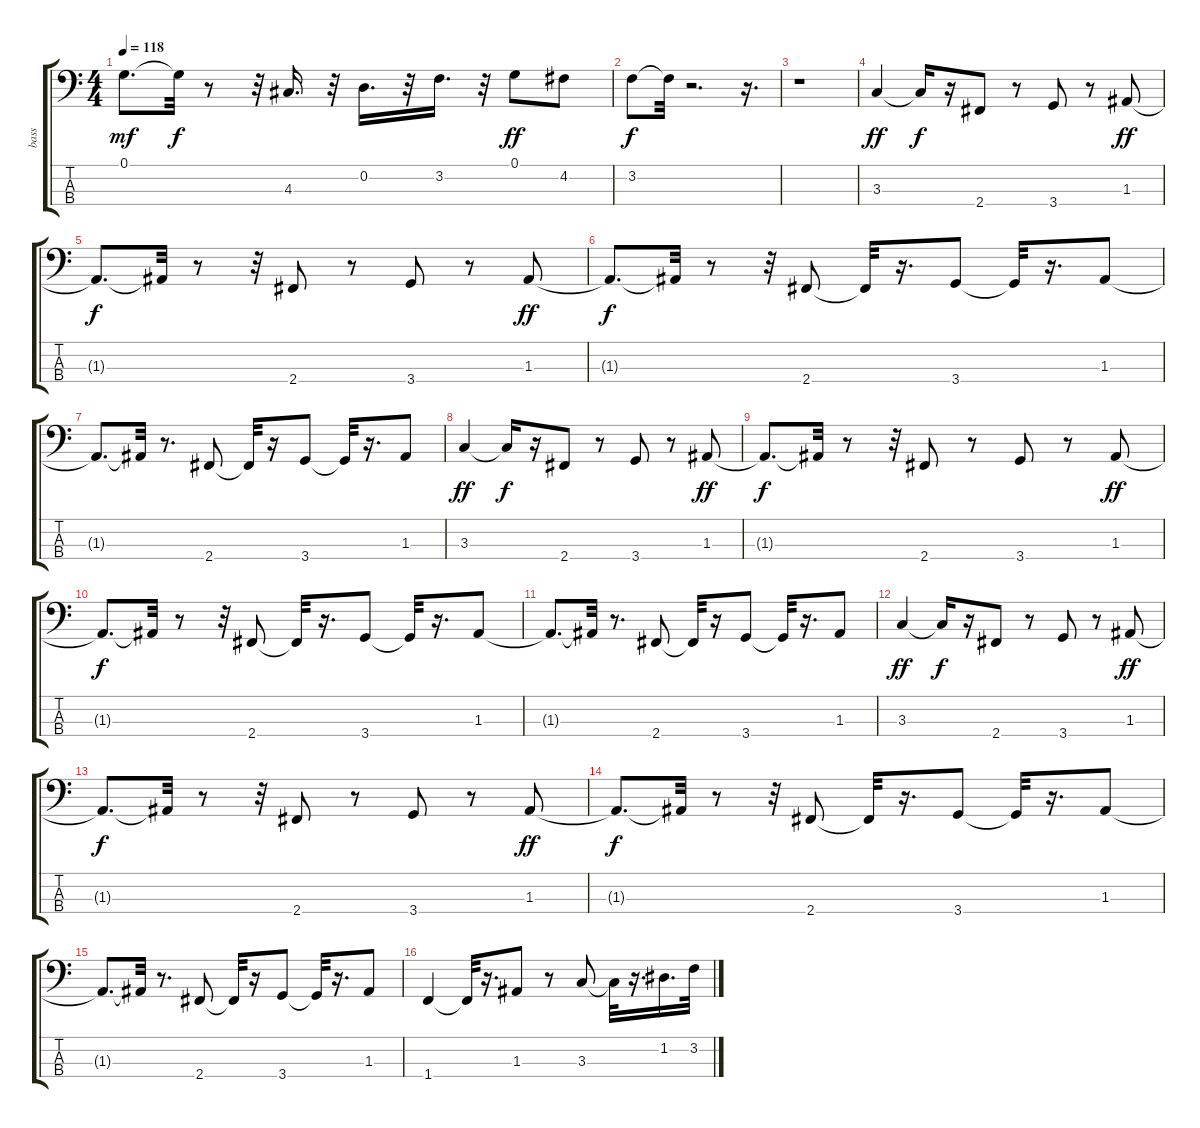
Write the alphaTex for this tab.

\track ("bass    " "bass    ") {instrument acousticguitarsteel}
\staff {score tabs}
\tuning (G2 D2 A1 E1) {hide}
\ts (4 4)
\tempo 118
\clef f4
\ks c
0.1.8{d dy mf} 0.1{t}.32{dy f} r.8 r.32 4.3.16{d} r.32 0.2.16{d} r.32 3.2.16{d} r.32 0.1.8{dy ff} 4.2.8 |
3.2.8{dy f} 3.2{t}.32 r.2{d} r.16{d} |
r.1 |
3.3.4{dy ff} 3.3{t}.16{dy f} r.16 2.4.8 r.8 3.4.8 r.8 1.3.8{dy ff} |
1.3{t}.8{d dy f} 1.3{t}.32 r.8 r.32 2.4.8 r.8 3.4.8 r.8 1.3.8{dy ff} |
1.3{t}.8{d dy f} 1.3{t}.32 r.8 r.32 2.4.8 2.4{t}.32 r.16{d} 3.4.8 3.4{t}.32 r.16{d} 1.3.8 |
1.3{t}.8{d} 1.3{t}.32 r.8{d} 2.4.8 2.4{t}.32 r.16 3.4.8 3.4{t}.32 r.16{d} 1.3.8 |
3.3.4{dy ff} 3.3{t}.16{dy f} r.16 2.4.8 r.8 3.4.8 r.8 1.3.8{dy ff} |
1.3{t}.8{d dy f} 1.3{t}.32 r.8 r.32 2.4.8 r.8 3.4.8 r.8 1.3.8{dy ff} |
1.3{t}.8{d dy f} 1.3{t}.32 r.8 r.32 2.4.8 2.4{t}.32 r.16{d} 3.4.8 3.4{t}.32 r.16{d} 1.3.8 |
1.3{t}.8{d} 1.3{t}.32 r.8{d} 2.4.8 2.4{t}.32 r.16 3.4.8 3.4{t}.32 r.16{d} 1.3.8 |
3.3.4{dy ff} 3.3{t}.16{dy f} r.16 2.4.8 r.8 3.4.8 r.8 1.3.8{dy ff} |
1.3{t}.8{d dy f} 1.3{t}.32 r.8 r.32 2.4.8 r.8 3.4.8 r.8 1.3.8{dy ff} |
1.3{t}.8{d dy f} 1.3{t}.32 r.8 r.32 2.4.8 2.4{t}.32 r.16{d} 3.4.8 3.4{t}.32 r.16{d} 1.3.8 |
1.3{t}.8{d} 1.3{t}.32 r.8{d} 2.4.8 2.4{t}.32 r.16 3.4.8 3.4{t}.32 r.16{d} 1.3.8 |
1.4.4 1.4{t}.32 r.16{d} 1.3.8 r.8 3.3.8 3.3{t}.32 r.16{d} 1.2.16{d} 3.2.32
